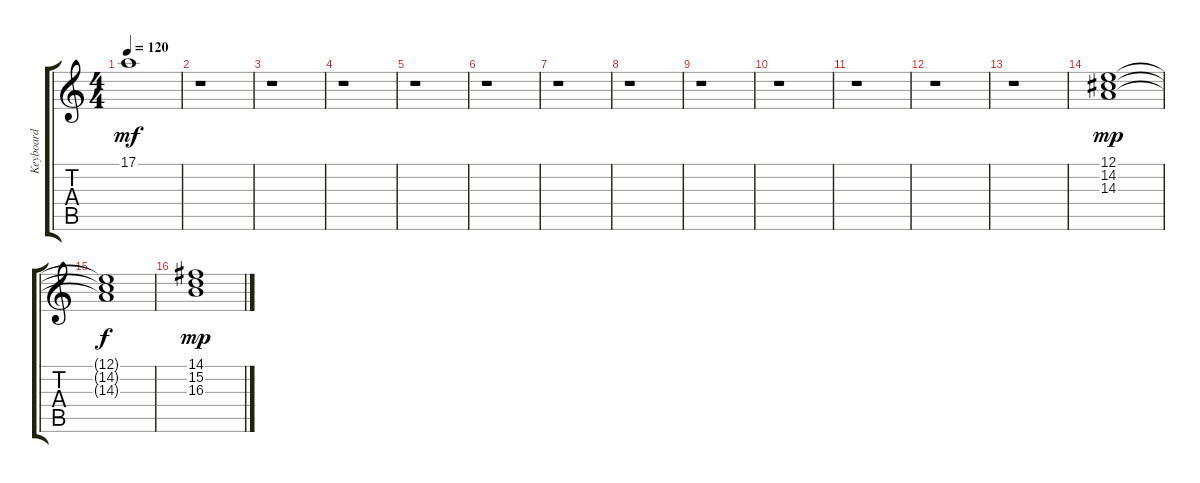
\track ("Keyboard" "Keyboard") {instrument stringensemble1}
\staff {score tabs}
\tuning (E4 B3 G3 D3 A2 E2) {hide}
\ts (4 4)
\tempo 120
\clef g2
\ks c
17.1.1{dy mf} |
r.1 |
r.1 |
r.1 |
r.1 |
r.1 |
r.1 |
r.1 |
r.1 |
r.1 |
r.1 |
r.1 |
r.1 |
(12.1 14.2 14.3).1{dy mp} |
(12.1{t} 14.2{t} 14.3{t}).1{dy f} |
(14.1 15.2 16.3).1{dy mp}
